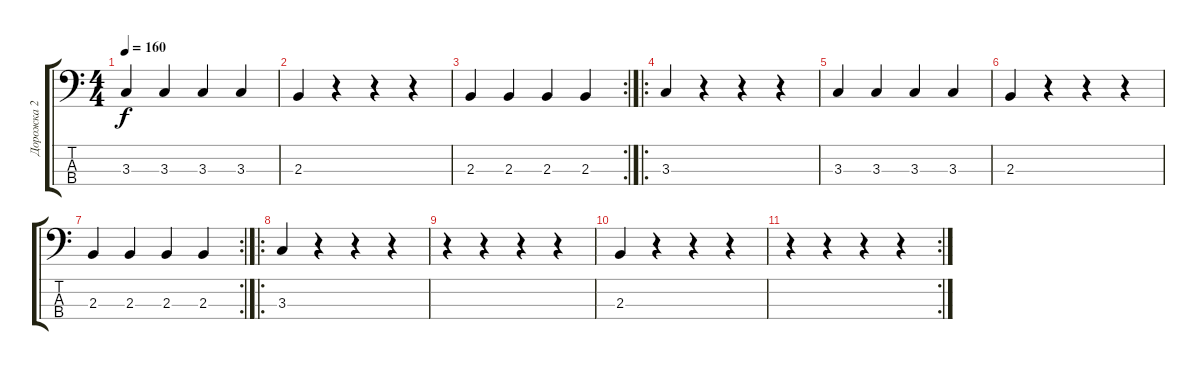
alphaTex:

\track ("Дорожка 2" "Дорожка 2") {instrument electricbasspick}
\staff {score tabs}
\tuning (G2 D2 A1 E1) {hide}
\ts (4 4)
\tempo 160
\clef f4
\ks c
3.3.4{dy f} 3.3.4 3.3.4 3.3.4 |
2.3.4 r.4 r.4 r.4 |
\rc 2
2.3.4 2.3.4 2.3.4 2.3.4 |
\ro
3.3.4 r.4 r.4 r.4 |
3.3.4 3.3.4 3.3.4 3.3.4 |
2.3.4 r.4 r.4 r.4 |
\rc 2
2.3.4 2.3.4 2.3.4 2.3.4 |
\ro
3.3.4 r.4 r.4 r.4 |
r.4 r.4 r.4 r.4 |
2.3.4 r.4 r.4 r.4 |
\rc 2
r.4 r.4 r.4 r.4
